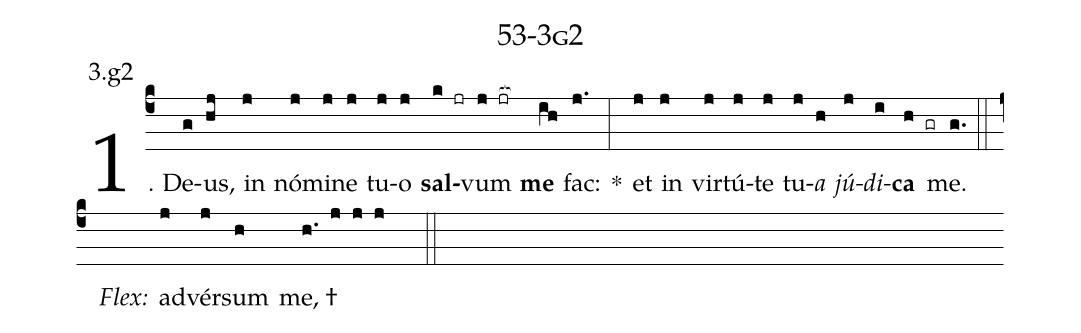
name: 53-3g2;
annotation: 3.g2;
%%
(c4)1. De(g)us,(hj) in(j) nó(j)mi(j)ne(j) tu(j)o(j) <b>sal</b>(k jr)vum(j jr[ocb:1{]) <b>me</b>(ih[ocb:0}]) fac:(j.) *(:) et(j) in(j) vir(j)tú(j)te(j) tu(j)<i>a</i>(h) <i>jú</i>(j)<i>di</i>(i)<b>ca</b>(h gr) me.(g.) (::)
<i>Flex:</i>()  ad(j)vér(j)sum(h) me, †(h. j j j  ::)
